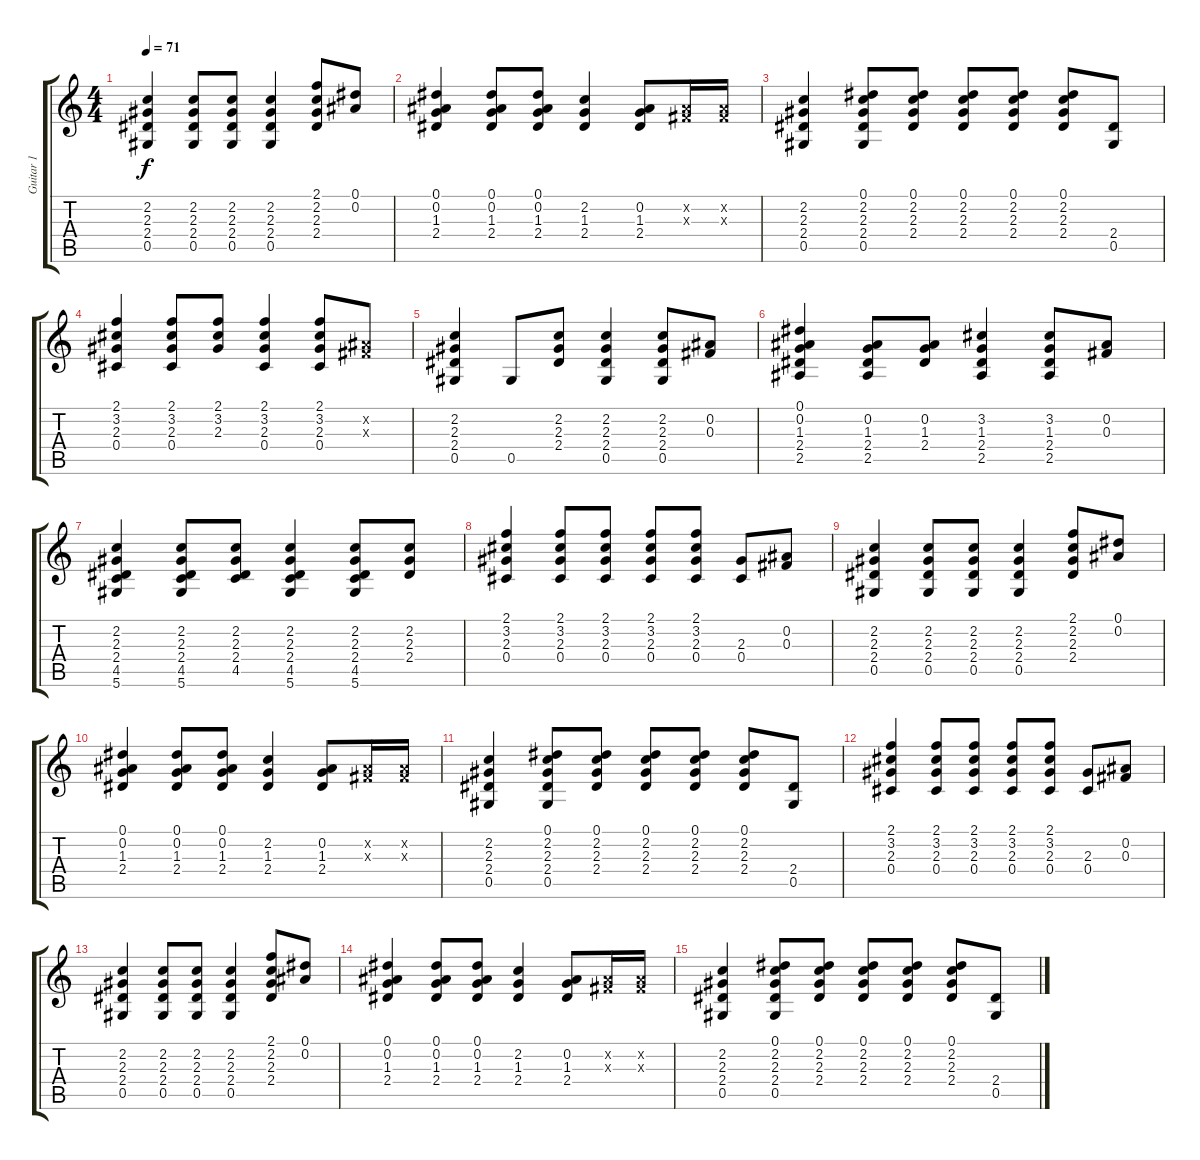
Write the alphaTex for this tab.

\track ("Guitar 1" "Guitar 1") {instrument acousticguitarsteel}
\staff {score tabs}
\tuning (Eb4 Bb3 Gb3 Db3 Ab2 Eb2) {hide}
\ts (4 4)
\tempo 71
\clef g2
\ks c
(2.2 2.3 2.4 0.5).4{dy f} (2.2 2.3 2.4 0.5).8 (2.2 2.3 2.4 0.5).8 (2.2 2.3 2.4 0.5).4 (2.1 2.2 2.3 2.4).8 (0.1 0.2).8 |
(0.1 0.2 1.3 2.4).4 (0.1 0.2 1.3 2.4).8 (0.1 0.2 1.3 2.4).8 (2.2 1.3 2.4).4 (0.2 1.3 2.4).8 (0.2{x} 0.3{x}).16 (0.2{x} 0.3{x}).16 |
(2.2 2.3 2.4 0.5).4 (0.1 2.2 2.3 2.4 0.5).8 (0.1 2.2 2.3 2.4).8 (0.1 2.2 2.3 2.4).8 (0.1 2.2 2.3 2.4).8 (0.1 2.2 2.3 2.4).8 (2.4 0.5).8 |
(2.1 3.2 2.3 0.4).4 (2.1 3.2 2.3 0.4).8 (2.1 3.2 2.3).8 (2.1 3.2 2.3 0.4).4 (2.1 3.2 2.3 0.4).8 (0.2{x} 0.3{x}).8 |
(2.2 2.3 2.4 0.5).4 0.5.8 (2.2 2.3 2.4).8 (2.2 2.3 2.4 0.5).4 (2.2 2.3 2.4 0.5).8 (0.2 0.3).8 |
(0.1 0.2 1.3 2.4 2.5).4 (0.2 1.3 2.4 2.5).8 (0.2 1.3 2.4).8 (3.2 1.3 2.4 2.5).4 (3.2 1.3 2.4 2.5).8 (0.2 0.3).8 |
(2.2 2.3 2.4 4.5 5.6).4 (2.2 2.3 2.4 4.5 5.6).8 (2.2 2.3 2.4 4.5).8 (2.2 2.3 2.4 4.5 5.6).4 (2.2 2.3 2.4 4.5 5.6).8 (2.2 2.3 2.4).8 |
(2.1 3.2 2.3 0.4).4 (2.1 3.2 2.3 0.4).8 (2.1 3.2 2.3 0.4).8 (2.1 3.2 2.3 0.4).8 (2.1 3.2 2.3 0.4).8 (2.3 0.4).8 (0.2 0.3).8 |
(2.2 2.3 2.4 0.5).4 (2.2 2.3 2.4 0.5).8 (2.2 2.3 2.4 0.5).8 (2.2 2.3 2.4 0.5).4 (2.1 2.2 2.3 2.4).8 (0.1 0.2).8 |
(0.1 0.2 1.3 2.4).4 (0.1 0.2 1.3 2.4).8 (0.1 0.2 1.3 2.4).8 (2.2 1.3 2.4).4 (0.2 1.3 2.4).8 (0.2{x} 0.3{x}).16 (0.2{x} 0.3{x}).16 |
(2.2 2.3 2.4 0.5).4 (0.1 2.2 2.3 2.4 0.5).8 (0.1 2.2 2.3 2.4).8 (0.1 2.2 2.3 2.4).8 (0.1 2.2 2.3 2.4).8 (0.1 2.2 2.3 2.4).8 (2.4 0.5).8 |
(2.1 3.2 2.3 0.4).4 (2.1 3.2 2.3 0.4).8 (2.1 3.2 2.3 0.4).8 (2.1 3.2 2.3 0.4).8 (2.1 3.2 2.3 0.4).8 (2.3 0.4).8 (0.2 0.3).8 |
(2.2 2.3 2.4 0.5).4 (2.2 2.3 2.4 0.5).8 (2.2 2.3 2.4 0.5).8 (2.2 2.3 2.4 0.5).4 (2.1 2.2 2.3 2.4).8 (0.1 0.2).8 |
(0.1 0.2 1.3 2.4).4 (0.1 0.2 1.3 2.4).8 (0.1 0.2 1.3 2.4).8 (2.2 1.3 2.4).4 (0.2 1.3 2.4).8 (0.2{x} 0.3{x}).16 (0.2{x} 0.3{x}).16 |
(2.2 2.3 2.4 0.5).4 (0.1 2.2 2.3 2.4 0.5).8 (0.1 2.2 2.3 2.4).8 (0.1 2.2 2.3 2.4).8 (0.1 2.2 2.3 2.4).8 (0.1 2.2 2.3 2.4).8 (2.4 0.5).8
